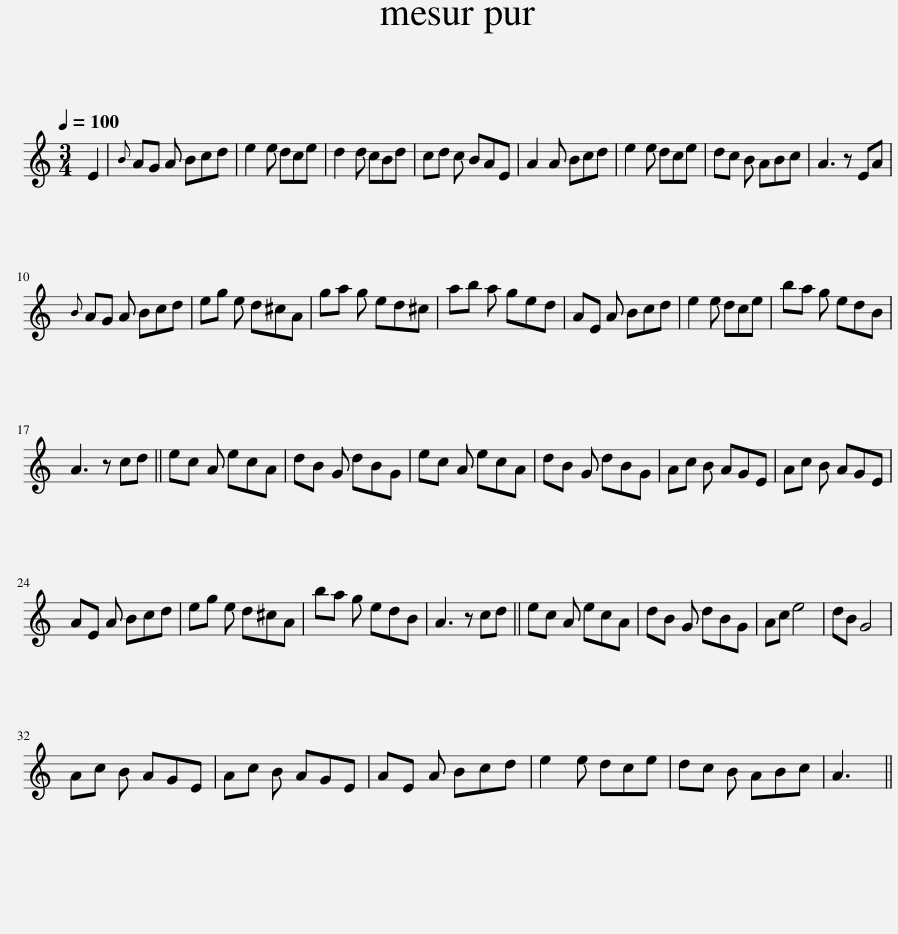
X:1
L:1/8
Q:1/4=100
M:3/4
I:linebreak $
K:C
V:1 treble
V:1
 E2 |{B} AG A Bcd | e2 e dce | d2 d cBd | cd c BAE | %5
 A2 A Bcd | e2 e dce | dc B ABc | A3 z EA |${B} AG A Bcd | %10
 eg e d^cA | ga g ed^c | ab a ged | AE A Bcd | e2 e dce | %15
 ba g edB |$ A3 z cd || ec A ecA | dB G dBG | ec A ecA | %20
 dB G dBG | Ac B AGE | Ac B AGE |$ AE A Bcd | eg e d^cA | %25
 ba g edB | A3 z cd || ec A ecA | dB G dBG | Ac e4 | %30
 dB G4 |$ Ac B AGE | Ac B AGE | AE A Bcd | e2 e dce | %35
 dc B ABc | A3 || %37
